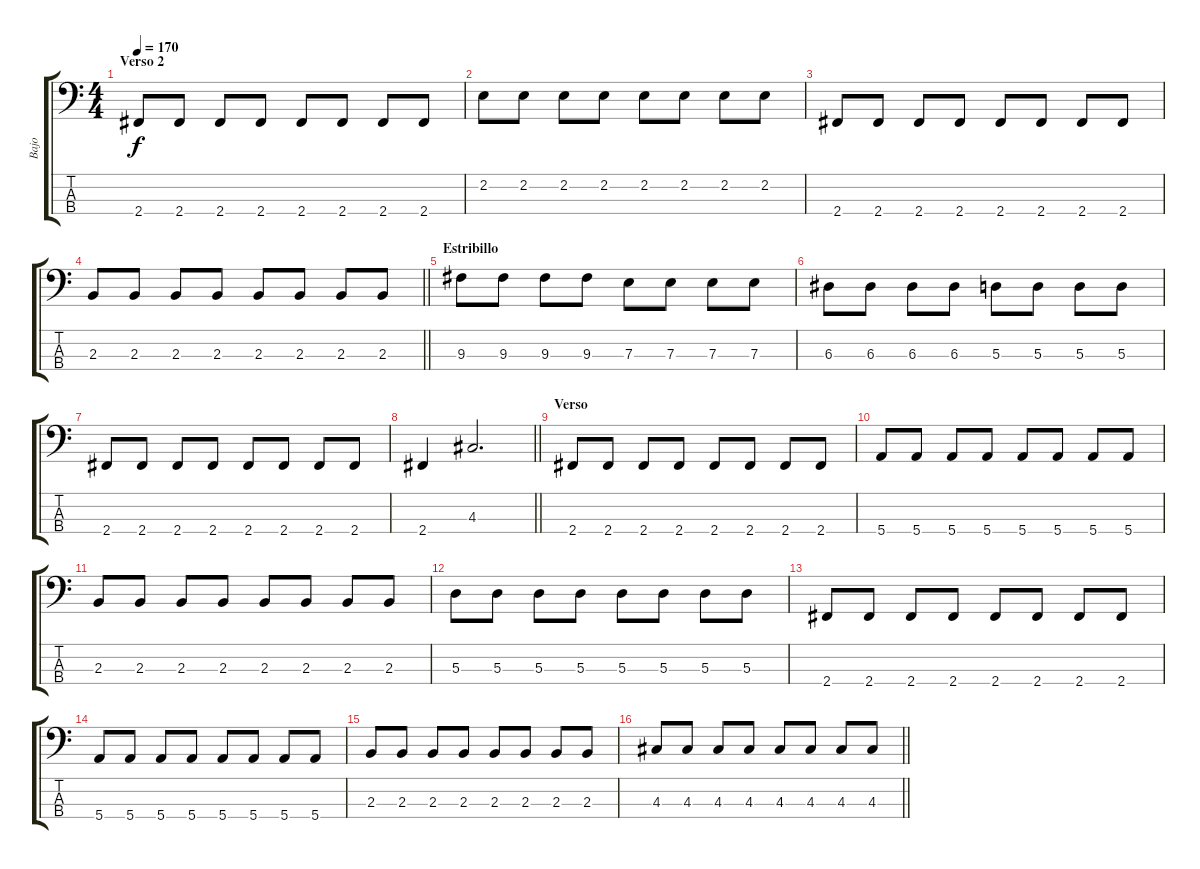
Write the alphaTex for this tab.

\track ("Bajo" "Bajo") {instrument electricbassfinger}
\staff {score tabs}
\tuning (G2 D2 A1 E1) {hide}
\ts (4 4)
\section ("" "Verso 2")
\tempo 170
\clef f4
\ks c
2.4.8{dy f} 2.4.8 2.4.8 2.4.8 2.4.8 2.4.8 2.4.8 2.4.8 |
2.2.8 2.2.8 2.2.8 2.2.8 2.2.8 2.2.8 2.2.8 2.2.8 |
2.4.8 2.4.8 2.4.8 2.4.8 2.4.8 2.4.8 2.4.8 2.4.8 |
\barLineRight lightlight
2.3.8 2.3.8 2.3.8 2.3.8 2.3.8 2.3.8 2.3.8 2.3.8 |
\section ("" "Estribillo")
9.3.8 9.3.8 9.3.8 9.3.8 7.3.8 7.3.8 7.3.8 7.3.8 |
6.3.8 6.3.8 6.3.8 6.3.8 5.3.8 5.3.8 5.3.8 5.3.8 |
2.4.8 2.4.8 2.4.8 2.4.8 2.4.8 2.4.8 2.4.8 2.4.8 |
\barLineRight lightlight
2.4.4 4.3.2{d} |
\section ("" "Verso")
2.4.8 2.4.8 2.4.8 2.4.8 2.4.8 2.4.8 2.4.8 2.4.8 |
5.4.8 5.4.8 5.4.8 5.4.8 5.4.8 5.4.8 5.4.8 5.4.8 |
2.3.8 2.3.8 2.3.8 2.3.8 2.3.8 2.3.8 2.3.8 2.3.8 |
5.3.8 5.3.8 5.3.8 5.3.8 5.3.8 5.3.8 5.3.8 5.3.8 |
2.4.8 2.4.8 2.4.8 2.4.8 2.4.8 2.4.8 2.4.8 2.4.8 |
5.4.8 5.4.8 5.4.8 5.4.8 5.4.8 5.4.8 5.4.8 5.4.8 |
2.3.8 2.3.8 2.3.8 2.3.8 2.3.8 2.3.8 2.3.8 2.3.8 |
\barLineRight lightlight
4.3.8 4.3.8 4.3.8 4.3.8 4.3.8 4.3.8 4.3.8 4.3.8
